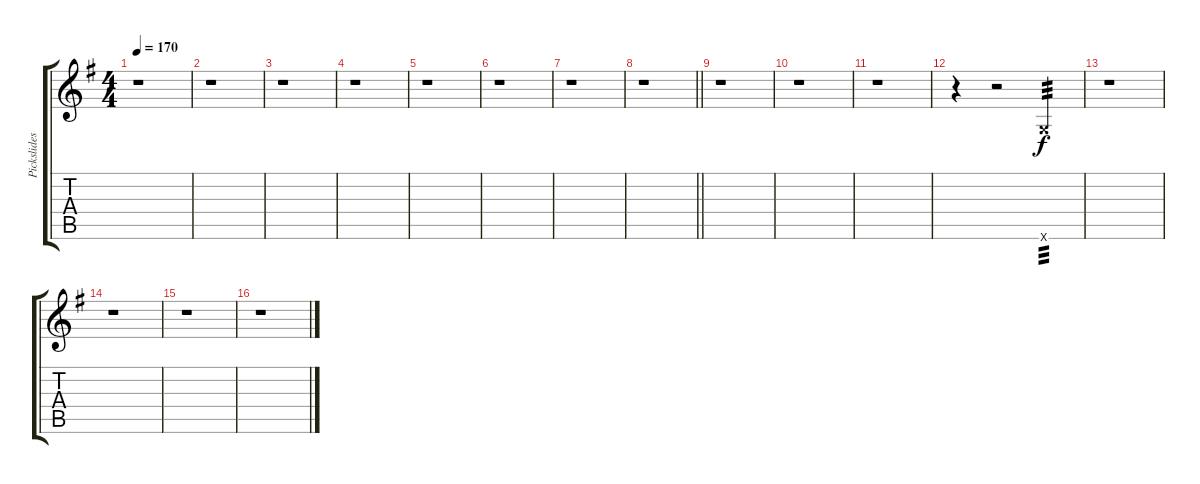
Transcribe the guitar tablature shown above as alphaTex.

\track ("Pickslides" "Pickslides") {instrument guitarfretnoise}
\staff {score tabs}
\tuning (E4 B3 G3 D3 A2 E2) {hide}
\ts (4 4)
\tempo 170
\clef g2
\ks g
r.1{dy f} |
r.1 |
r.1 |
r.1 |
r.1 |
r.1 |
r.1 |
\barLineRight lightlight
r.1 |
r.1 |
r.1 |
r.1 |
r.4 r.2 15.6{x}.4{tp 3} |
r.1 |
r.1 |
r.1 |
r.1
